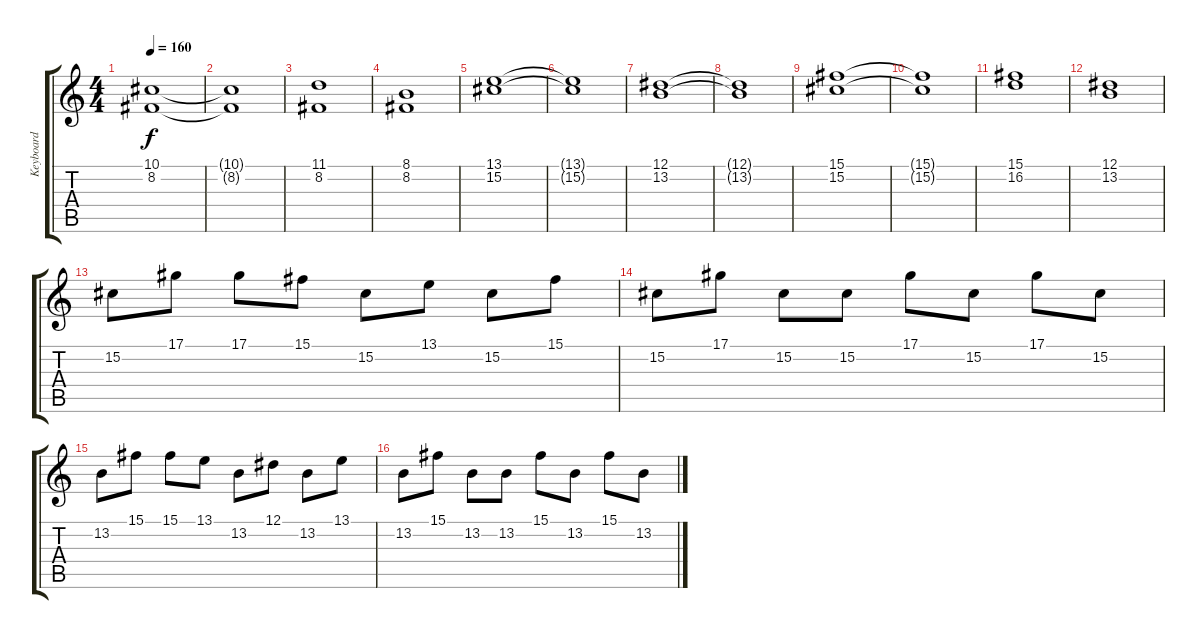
\track ("Keyboard" "Keyboard") {instrument stringensemble1}
\staff {score tabs}
\tuning (Eb4 Bb3 Gb3 Db3 Ab2 Eb2) {hide}
\ts (4 4)
\tempo 160
\clef g2
\ks c
(10.1 8.2).1{dy f} |
(10.1{t} 8.2{t}).1 |
(11.1 8.2).1 |
(8.1 8.2).1 |
(13.1 15.2).1 |
(13.1{t} 15.2{t}).1 |
(12.1 13.2).1 |
(12.1{t} 13.2{t}).1 |
(15.1 15.2).1 |
(15.1{t} 15.2{t}).1 |
(15.1 16.2).1 |
(12.1 13.2).1 |
15.2.8{instrument stringensemble1} 17.1.8 17.1.8 15.1.8 15.2.8 13.1.8 15.2.8 15.1.8 |
15.2.8 17.1.8 15.2.8 15.2.8 17.1.8 15.2.8 17.1.8 15.2.8 |
13.2.8 15.1.8 15.1.8 13.1.8 13.2.8 12.1.8 13.2.8 13.1.8 |
13.2.8 15.1.8 13.2.8 13.2.8 15.1.8 13.2.8 15.1.8 13.2.8
